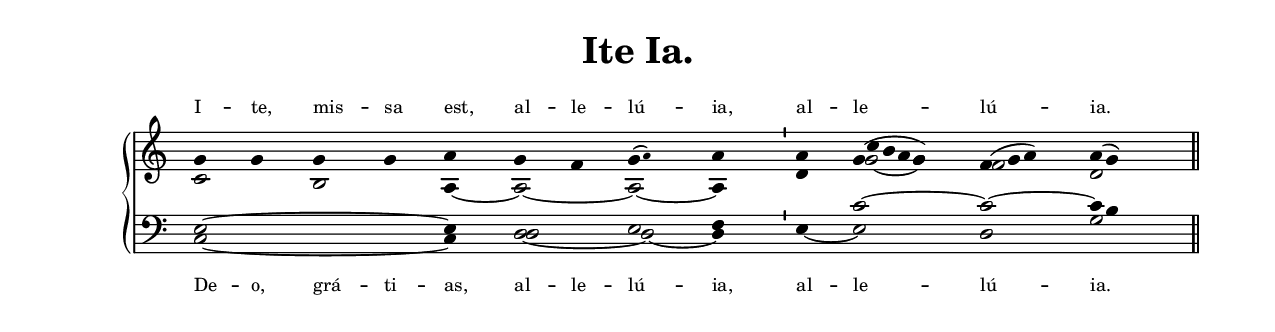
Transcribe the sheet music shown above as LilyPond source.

\version "2.18"
\include "gregorian.ly"
\include "noh2.ily"

%Page reference: page v.10
%(volume.page)

global = {
 \key g \mixolydian
 \cadenzaOn 
 \override Glissando #'thickness = #2.0
}

\header {
  title = \markup \center-column {"Ite Ia." \vspace #1 }
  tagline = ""
  composer = ""
}

\paper {
 #(include-special-characters)
  oddHeaderMarkup = \markup \fill-line {
    \line {}
    \center-column {
      \on-the-fly #first-page     " "
      \on-the-fly #not-first-page ""
    }
    \line { \on-the-fly #print-page-number-check-first \fromproperty #'page:page-number-string }
  }
  evenHeaderMarkup = \markup \fill-line {
    \line { \on-the-fly #print-page-number-check-first \fromproperty #'page:page-number-string }
    \center-column { "" }
    \line {}
  }
}

chantTextA = \lyricmode {
I -- te, mis -- sa est, al -- le -- lú -- ia, al -- le -- lú -- ia. }
chantTextB = \lyricmode {
De -- o, grá -- ti -- as, al -- le -- lú -- ia, al -- le -- lú -- ia. }

chantMusic = {
\tieDown   g'4 g'4 g'4 g'4 a'4 g'4 f'4 g'4 ( \once \tweak #'font-size #-4 a' ) a'4 \divisioMinima
 a'4 g'4 ( c''4 b'4 a'4 g'4) f'4 ( g'4 a'4) a'4 ( g'4) \finalis

}

altoMusic = {
c'2 b2 a4 ~ a2 ~ a2 ~ a4 \divisioMinima
d'4 g'2*4/2 ~ g'4 f'2*3/2 d'2 \finalis
}

tenorMusic = {
e2*4/2 ~ e4 \shiftRight d2 e2 f4 \divisioMinima
r4 c'2*5/2 ~ c'2*3/2 ~ c'4 b4 \finalis
}

bassMusic = {
c2*4/2 ~ c4 d2 ~ d2 ~ d4 \divisioMinima
e4 ~ e2*5/2 d2*3/2 g2 \finalis
}

voiceLines = {
\voiceLineStyle


}

\score{
  <<
    \new Lyrics
    \new GrandStaff <<
      \set GrandStaff.autoBeaming = ##f
      \set GrandStaff.instrumentName = \markup \center-column {
        ""
      }
      \new Staff = up <<
        \new Voice = "chant" {
          \voiceOne \global \chantMusic
        }
        \new Voice {
          \voiceTwo \global \altoMusic
        }
      >>

      \new Staff = down <<
        \clef bass
        \new Voice {
          \voiceOne \global \tenorMusic
        }
        \new Voice {
          \voiceTwo \global \bassMusic
        }
	\new Voice {
        \voiceThree \global \voiceLines
        }
      >>
    >>
    \context Lyrics {
      \lyricsto chant {
      \chantTextA
    }
    }
    \new Lyrics \lyricsto chant {
      \chantTextB
    }
  >>
  \layout{
  }
  
}
